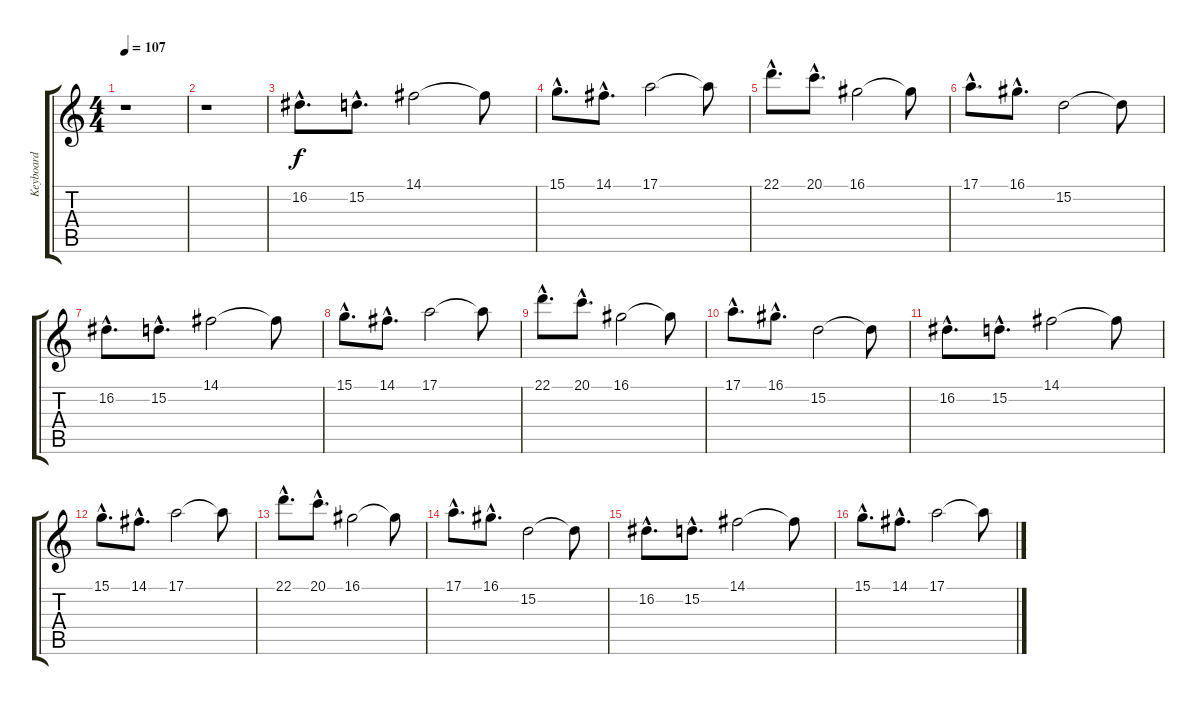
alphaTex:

\track ("Keyboard" "Keyboard") {instrument stringensemble1}
\staff {score tabs}
\tuning (E4 B3 G3 D3 A2 D2) {hide}
\ts (4 4)
\tempo 107
\clef g2
\ks c
r.1{dy f} |
r.1 |
16.2{hac}.8{d} 15.2{hac}.8{d} 14.1.2 14.1{t}.8 |
15.1{hac}.8{d} 14.1{hac}.8{d} 17.1.2 17.1{t}.8 |
22.1{hac}.8{d} 20.1{hac}.8{d} 16.1.2 16.1{t}.8 |
17.1{hac}.8{d} 16.1{hac}.8{d} 15.2.2 15.2{t}.8 |
16.2{hac}.8{d} 15.2{hac}.8{d} 14.1.2 14.1{t}.8 |
15.1{hac}.8{d} 14.1{hac}.8{d} 17.1.2 17.1{t}.8 |
22.1{hac}.8{d} 20.1{hac}.8{d} 16.1.2 16.1{t}.8 |
17.1{hac}.8{d} 16.1{hac}.8{d} 15.2.2 15.2{t}.8 |
16.2{hac}.8{d} 15.2{hac}.8{d} 14.1.2 14.1{t}.8 |
15.1{hac}.8{d} 14.1{hac}.8{d} 17.1.2 17.1{t}.8 |
22.1{hac}.8{d} 20.1{hac}.8{d} 16.1.2 16.1{t}.8 |
17.1{hac}.8{d} 16.1{hac}.8{d} 15.2.2 15.2{t}.8 |
16.2{hac}.8{d} 15.2{hac}.8{d} 14.1.2 14.1{t}.8 |
15.1{hac}.8{d} 14.1{hac}.8{d} 17.1.2 17.1{t}.8
